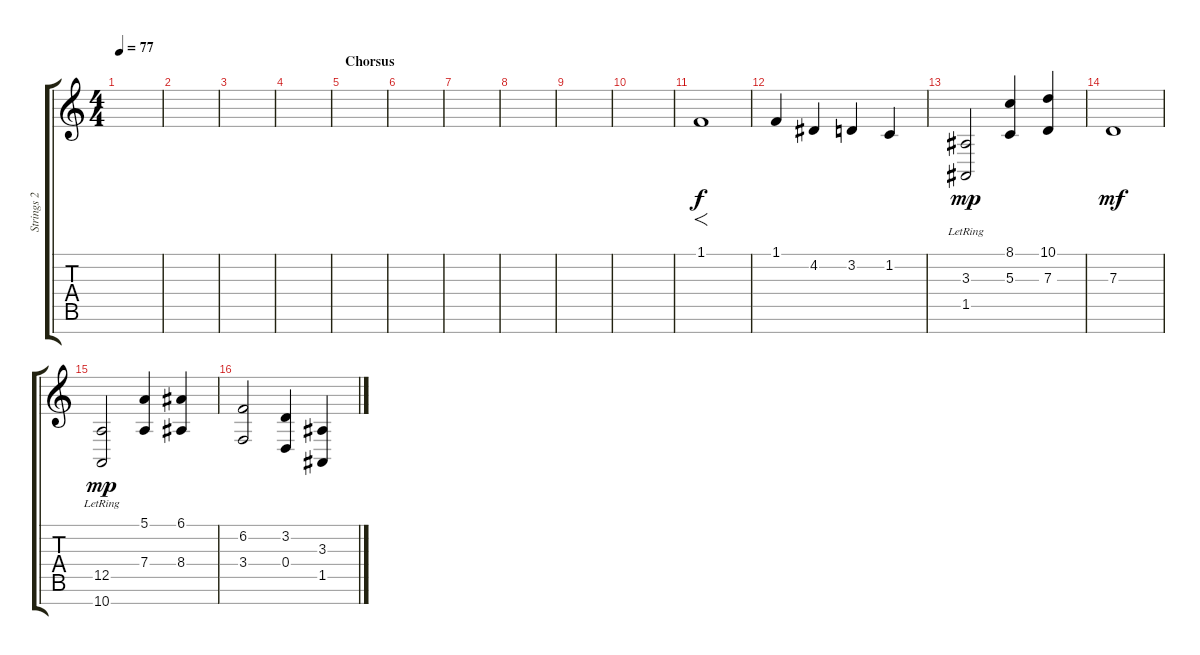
\track ("Strings 2" "Strings 2") {instrument stringensemble1}
\staff {score tabs}
\tuning (E4 B3 G3 D3 A2 E2 B1) {hide}
\ts (4 4)
\tempo 77
\clef g2
\ks c
|
|
|
|
\section ("" "Chorsus")
|
|
|
|
|
|
1.1.1{f} |
1.1.4 4.2.4 3.2.4 1.2.4 |
(3.3 1.5{lr}).2{dy mp} (8.1 5.3).4 (10.1 7.3).4 |
7.3.1{dy mf} |
(12.5{lr} 10.7{lr}).2{dy mp} (5.1 7.4).4 (6.1 8.4).4 |
(6.2 3.4).2 (3.2 0.4).4 (3.3 1.5).4
